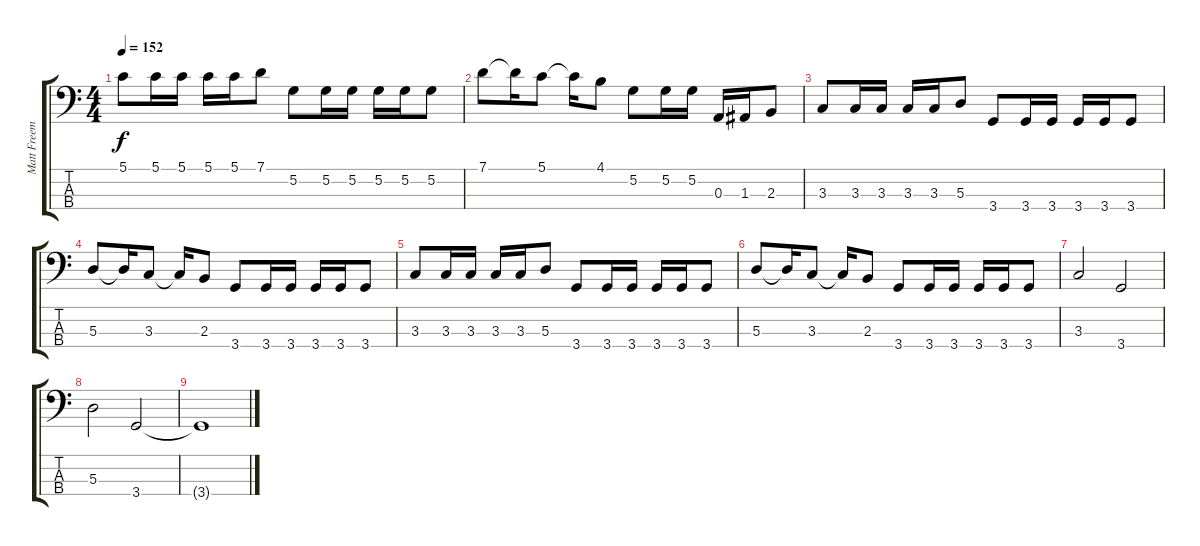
\track ("Matt Freeman" "Matt Freem") {instrument electricbassfinger}
\staff {score tabs}
\tuning (G2 D2 A1 E1) {hide}
\ts (4 4)
\tempo 152
\clef f4
\ks c
5.1.8{dy f} 5.1.16 5.1.16 5.1.16 5.1.16 7.1.8 5.2.8 5.2.16 5.2.16 5.2.16 5.2.16 5.2.8 |
7.1.8 7.1{t}.16 5.1.8 5.1{t}.16 4.1.8 5.2.8 5.2.16 5.2.16 0.3.16 1.3.16 2.3.8 |
3.3.8 3.3.16 3.3.16 3.3.16 3.3.16 5.3.8 3.4.8 3.4.16 3.4.16 3.4.16 3.4.16 3.4.8 |
5.3.8 5.3{t}.16 3.3.8 3.3{t}.16 2.3.8 3.4.8 3.4.16 3.4.16 3.4.16 3.4.16 3.4.8 |
3.3.8 3.3.16 3.3.16 3.3.16 3.3.16 5.3.8 3.4.8 3.4.16 3.4.16 3.4.16 3.4.16 3.4.8 |
5.3.8 5.3{t}.16 3.3.8 3.3{t}.16 2.3.8 3.4.8 3.4.16 3.4.16 3.4.16 3.4.16 3.4.8 |
3.3.2 3.4.2 |
5.3.2 3.4.2 |
3.4{t}.1
